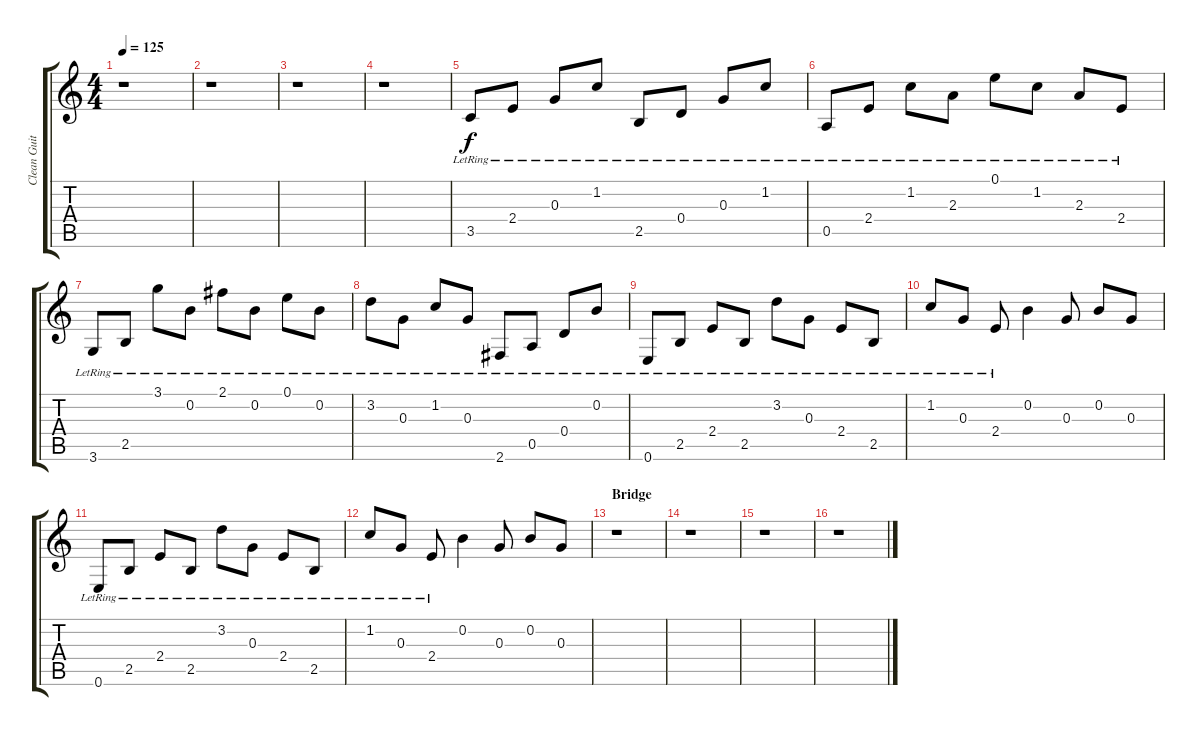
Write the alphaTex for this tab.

\track ("Clean Guitar" "Clean Guit") {instrument acousticguitarnylon}
\staff {score tabs}
\tuning (E4 B3 G3 D3 A2 E2) {hide}
\ts (4 4)
\tempo 125
\clef g2
\ks c
r.1{dy f} |
r.1 |
r.1 |
r.1 |
3.5{lr}.8 2.4{lr}.8 0.3{lr}.8 1.2{lr}.8 2.5{lr}.8 0.4{lr}.8 0.3{lr}.8 1.2{lr}.8 |
0.5{lr}.8 2.4{lr}.8 1.2{lr}.8 2.3{lr}.8 0.1{lr}.8 1.2{lr}.8 2.3{lr}.8 2.4{lr}.8 |
3.6{lr}.8 2.5{lr}.8 3.1{lr}.8 0.2{lr}.8 2.1{lr}.8 0.2{lr}.8 0.1{lr}.8 0.2{lr}.8 |
3.2{lr}.8 0.3{lr}.8 1.2{lr}.8 0.3{lr}.8 2.6{lr}.8 0.5{lr}.8 0.4{lr}.8 0.2{lr}.8 |
0.6{lr}.8 2.5{lr}.8 2.4{lr}.8 2.5{lr}.8 3.2{lr}.8 0.3{lr}.8 2.4{lr}.8 2.5{lr}.8 |
1.2{lr}.8 0.3{lr}.8 2.4{lr}.8 0.2.4 0.3.8 0.2.8 0.3.8 |
0.6{lr}.8 2.5{lr}.8 2.4{lr}.8 2.5{lr}.8 3.2{lr}.8 0.3{lr}.8 2.4{lr}.8 2.5{lr}.8 |
1.2{lr}.8 0.3{lr}.8 2.4{lr}.8 0.2.4 0.3.8 0.2.8 0.3.8 |
\section ("" "Bridge")
r.1 |
r.1 |
r.1 |
r.1
